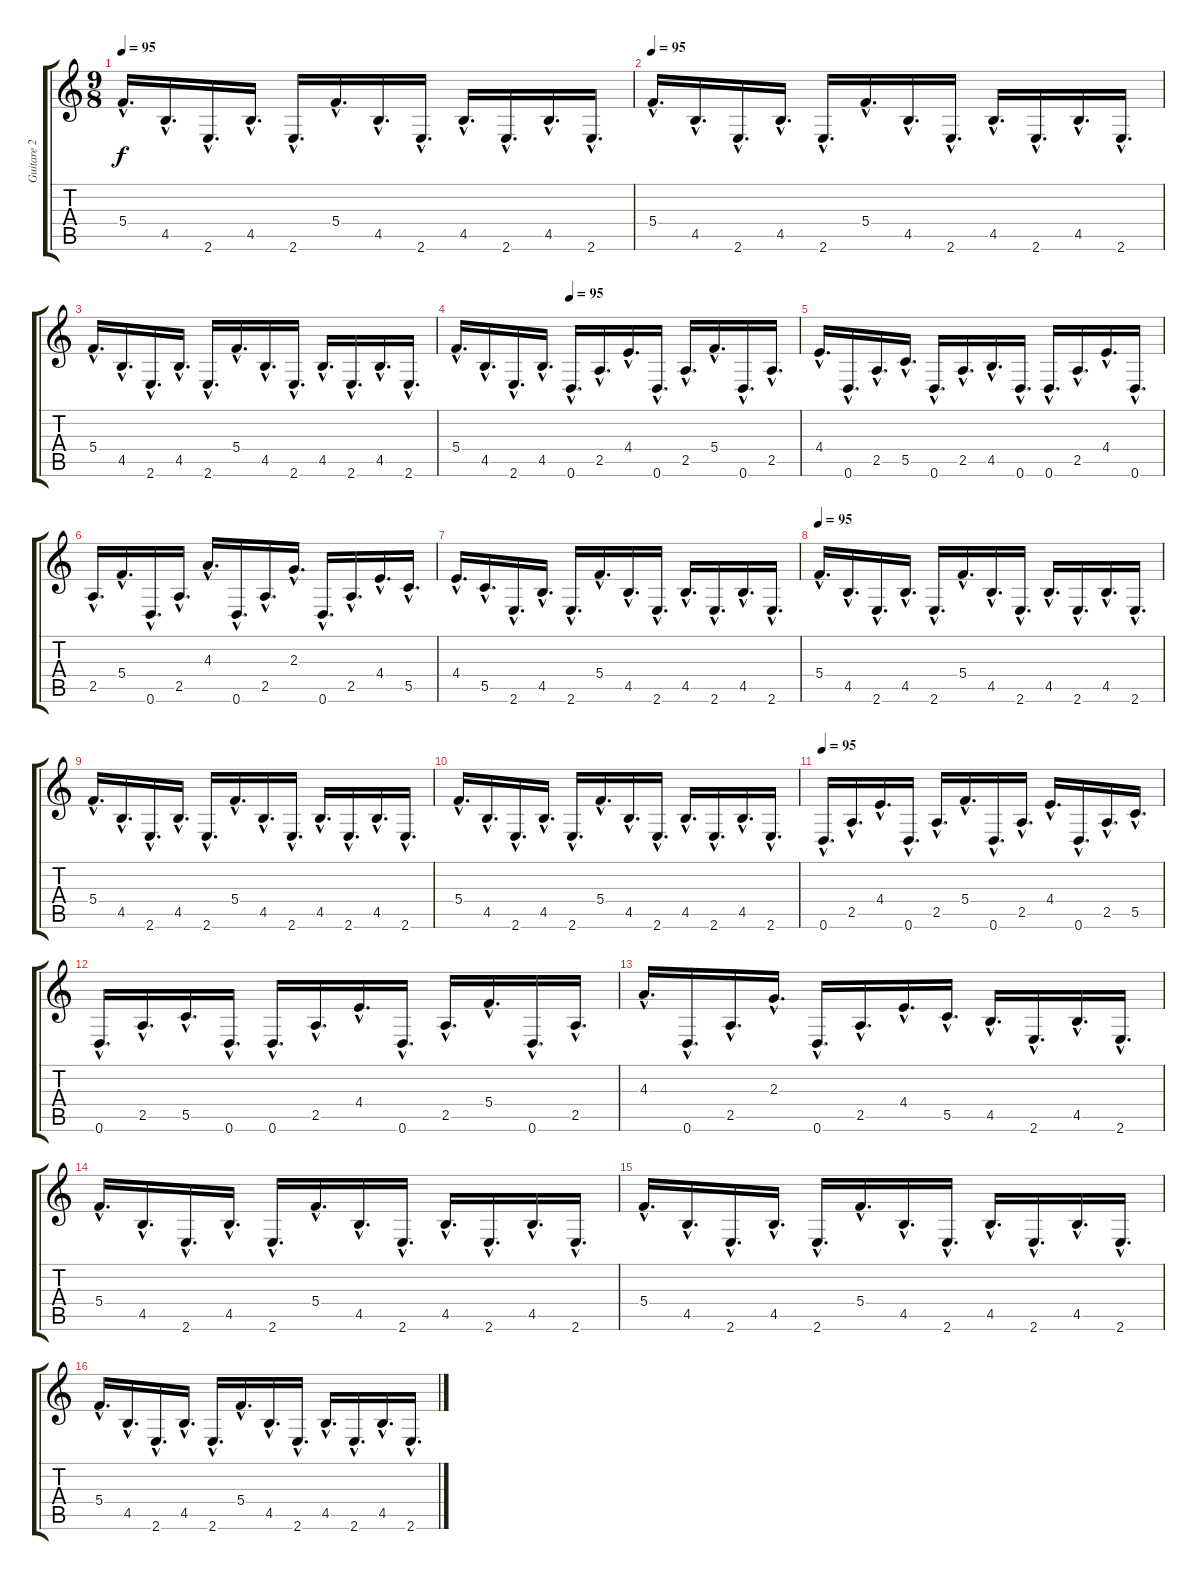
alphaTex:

\track ("Guitare 2" "Guitare 2") {instrument distortionguitar}
\staff {score tabs}
\tuning (D4 A3 F3 C3 G2 D2) {hide}
\ts (9 8)
\tempo 95
\clef g2
\ks c
5.4{hac}.16{d dy f volume 14} 4.5{hac}.16{d} 2.6{hac}.16{d} 4.5{hac}.16{d} 2.6{hac}.16{d} 5.4{hac}.16{d} 4.5{hac}.16{d} 2.6{hac}.16{d} 4.5{hac}.16{d} 2.6{hac}.16{d} 4.5{hac}.16{d} 2.6{hac}.16{d} |
\tempo 95
5.4{hac}.16{d volume 14} 4.5{hac}.16{d} 2.6{hac}.16{d} 4.5{hac}.16{d} 2.6{hac}.16{d} 5.4{hac}.16{d} 4.5{hac}.16{d} 2.6{hac}.16{d} 4.5{hac}.16{d} 2.6{hac}.16{d} 4.5{hac}.16{d} 2.6{hac}.16{d} |
5.4{hac}.16{d} 4.5{hac}.16{d} 2.6{hac}.16{d} 4.5{hac}.16{d} 2.6{hac}.16{d} 5.4{hac}.16{d} 4.5{hac}.16{d} 2.6{hac}.16{d} 4.5{hac}.16{d} 2.6{hac}.16{d} 4.5{hac}.16{d} 2.6{hac}.16{d} |
\tempo (95 0.3333333333333333)
5.4{hac}.16{d} 4.5{hac}.16{d} 2.6{hac}.16{d} 4.5{hac}.16{d} 0.6{hac}.16{d} 2.5{hac}.16{d} 4.4{hac}.16{d} 0.6{hac}.16{d} 2.5{hac}.16{d} 5.4{hac}.16{d} 0.6{hac}.16{d} 2.5{hac}.16{d} |
4.4{hac}.16{d} 0.6{hac}.16{d} 2.5{hac}.16{d} 5.5{hac}.16{d} 0.6{hac}.16{d} 2.5{hac}.16{d} 4.5{hac}.16{d} 0.6{hac}.16{d} 0.6{hac}.16{d} 2.5{hac}.16{d} 4.4{hac}.16{d} 0.6{hac}.16{d} |
2.5{hac}.16{d} 5.4{hac}.16{d} 0.6{hac}.16{d} 2.5{hac}.16{d} 4.3{hac}.16{d} 0.6{hac}.16{d} 2.5{hac}.16{d} 2.3{hac}.16{d} 0.6{hac}.16{d} 2.5{hac}.16{d} 4.4{hac}.16{d} 5.5{hac}.16{d} |
4.4{hac}.16{d} 5.5{hac}.16{d} 2.6{hac}.16{d} 4.5{hac}.16{d} 2.6{hac}.16{d} 5.4{hac}.16{d} 4.5{hac}.16{d} 2.6{hac}.16{d} 4.5{hac}.16{d} 2.6{hac}.16{d} 4.5{hac}.16{d} 2.6{hac}.16{d} |
\tempo 95
5.4{hac}.16{d} 4.5{hac}.16{d} 2.6{hac}.16{d} 4.5{hac}.16{d} 2.6{hac}.16{d} 5.4{hac}.16{d} 4.5{hac}.16{d} 2.6{hac}.16{d} 4.5{hac}.16{d} 2.6{hac}.16{d} 4.5{hac}.16{d} 2.6{hac}.16{d} |
5.4{hac}.16{d} 4.5{hac}.16{d} 2.6{hac}.16{d} 4.5{hac}.16{d} 2.6{hac}.16{d} 5.4{hac}.16{d} 4.5{hac}.16{d} 2.6{hac}.16{d} 4.5{hac}.16{d} 2.6{hac}.16{d} 4.5{hac}.16{d} 2.6{hac}.16{d} |
5.4{hac}.16{d} 4.5{hac}.16{d} 2.6{hac}.16{d} 4.5{hac}.16{d} 2.6{hac}.16{d} 5.4{hac}.16{d} 4.5{hac}.16{d} 2.6{hac}.16{d} 4.5{hac}.16{d} 2.6{hac}.16{d} 4.5{hac}.16{d} 2.6{hac}.16{d} |
\tempo 95
0.6{hac}.16{d} 2.5{hac}.16{d} 4.4{hac}.16{d} 0.6{hac}.16{d} 2.5{hac}.16{d} 5.4{hac}.16{d} 0.6{hac}.16{d} 2.5{hac}.16{d} 4.4{hac}.16{d} 0.6{hac}.16{d} 2.5{hac}.16{d} 5.5{hac}.16{d} |
0.6{hac}.16{d} 2.5{hac}.16{d} 5.5{hac}.16{d} 0.6{hac}.16{d} 0.6{hac}.16{d} 2.5{hac}.16{d} 4.4{hac}.16{d} 0.6{hac}.16{d} 2.5{hac}.16{d} 5.4{hac}.16{d} 0.6{hac}.16{d} 2.5{hac}.16{d} |
4.3{hac}.16{d} 0.6{hac}.16{d} 2.5{hac}.16{d} 2.3{hac}.16{d} 0.6{hac}.16{d} 2.5{hac}.16{d} 4.4{hac}.16{d} 5.5{hac}.16{d} 4.5{hac}.16{d} 2.6{hac}.16{d} 4.5{hac}.16{d} 2.6{hac}.16{d} |
5.4{hac}.16{d} 4.5{hac}.16{d} 2.6{hac}.16{d} 4.5{hac}.16{d} 2.6{hac}.16{d} 5.4{hac}.16{d} 4.5{hac}.16{d} 2.6{hac}.16{d} 4.5{hac}.16{d} 2.6{hac}.16{d} 4.5{hac}.16{d} 2.6{hac}.16{d} |
5.4{hac}.16{d} 4.5{hac}.16{d} 2.6{hac}.16{d} 4.5{hac}.16{d} 2.6{hac}.16{d} 5.4{hac}.16{d} 4.5{hac}.16{d} 2.6{hac}.16{d} 4.5{hac}.16{d} 2.6{hac}.16{d} 4.5{hac}.16{d} 2.6{hac}.16{d} |
5.4{hac}.16{d} 4.5{hac}.16{d} 2.6{hac}.16{d} 4.5{hac}.16{d} 2.6{hac}.16{d} 5.4{hac}.16{d} 4.5{hac}.16{d} 2.6{hac}.16{d} 4.5{hac}.16{d} 2.6{hac}.16{d} 4.5{hac}.16{d} 2.6{hac}.16{d}
